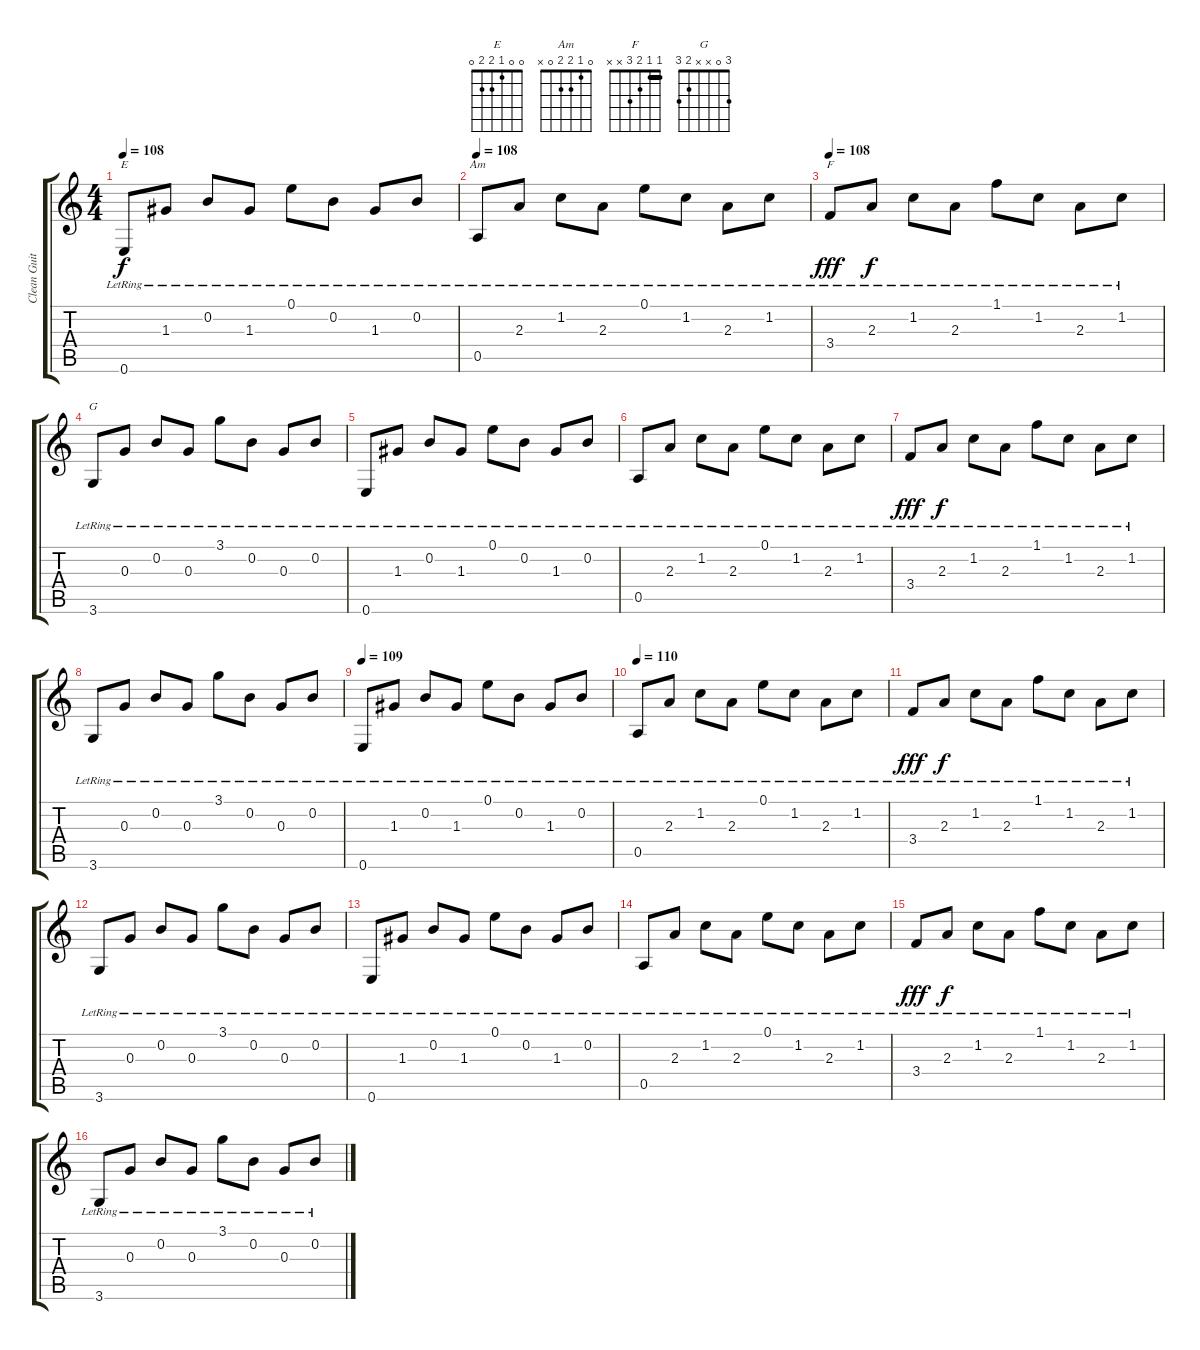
\track ("Clean Guitar" "Clean Guit") {instrument electricguitarclean}
\staff {score tabs}
\tuning (E4 B3 G3 D3 A2 E2) {hide}
\chord ("E" 0 0 1 2 2 0)
\chord ("Am" 0 1 2 2 0 x)
\chord ("F" 1 1 2 3 x x) {barre 1}
\chord ("G" 3 0 x x 2 3)
\ts (4 4)
\tempo 108
\clef g2
\ks c
0.6{lr}.8{ch "E" dy f} 1.3{lr}.8 0.2{lr}.8 1.3{lr}.8 0.1{lr}.8 0.2{lr}.8 1.3{lr}.8 0.2{lr}.8 |
\tempo 108
0.5{lr}.8{ch "Am"} 2.3{lr}.8 1.2{lr}.8 2.3{lr}.8 0.1{lr}.8 1.2{lr}.8 2.3{lr}.8 1.2{lr}.8 |
\tempo 108
3.4{lr}.8{ch "F" dy fff} 2.3{lr}.8{dy f} 1.2{lr}.8 2.3{lr}.8 1.1{lr}.8 1.2{lr}.8 2.3{lr}.8 1.2{lr}.8 |
3.6{lr}.8{ch "G"} 0.3{lr}.8 0.2{lr}.8 0.3{lr}.8 3.1{lr}.8 0.2{lr}.8 0.3{lr}.8 0.2{lr}.8 |
0.6{lr}.8 1.3{lr}.8 0.2{lr}.8 1.3{lr}.8 0.1{lr}.8 0.2{lr}.8 1.3{lr}.8 0.2{lr}.8 |
0.5{lr}.8 2.3{lr}.8 1.2{lr}.8 2.3{lr}.8 0.1{lr}.8 1.2{lr}.8 2.3{lr}.8 1.2{lr}.8 |
3.4{lr}.8{dy fff} 2.3{lr}.8{dy f} 1.2{lr}.8 2.3{lr}.8 1.1{lr}.8 1.2{lr}.8 2.3{lr}.8 1.2{lr}.8 |
3.6{lr}.8 0.3{lr}.8 0.2{lr}.8 0.3{lr}.8 3.1{lr}.8 0.2{lr}.8 0.3{lr}.8 0.2{lr}.8 |
\tempo 109
0.6{lr}.8 1.3{lr}.8 0.2{lr}.8 1.3{lr}.8 0.1{lr}.8 0.2{lr}.8 1.3{lr}.8 0.2{lr}.8 |
\tempo 110
0.5{lr}.8 2.3{lr}.8 1.2{lr}.8 2.3{lr}.8 0.1{lr}.8 1.2{lr}.8 2.3{lr}.8 1.2{lr}.8 |
3.4{lr}.8{dy fff} 2.3{lr}.8{dy f} 1.2{lr}.8 2.3{lr}.8 1.1{lr}.8 1.2{lr}.8 2.3{lr}.8 1.2{lr}.8 |
3.6{lr}.8 0.3{lr}.8 0.2{lr}.8 0.3{lr}.8 3.1{lr}.8 0.2{lr}.8 0.3{lr}.8 0.2{lr}.8 |
0.6{lr}.8 1.3{lr}.8 0.2{lr}.8 1.3{lr}.8 0.1{lr}.8 0.2{lr}.8 1.3{lr}.8 0.2{lr}.8 |
0.5{lr}.8 2.3{lr}.8 1.2{lr}.8 2.3{lr}.8 0.1{lr}.8 1.2{lr}.8 2.3{lr}.8 1.2{lr}.8 |
3.4{lr}.8{dy fff} 2.3{lr}.8{dy f} 1.2{lr}.8 2.3{lr}.8 1.1{lr}.8 1.2{lr}.8 2.3{lr}.8 1.2{lr}.8 |
3.6{lr}.8 0.3{lr}.8 0.2{lr}.8 0.3{lr}.8 3.1{lr}.8 0.2{lr}.8 0.3{lr}.8 0.2{lr}.8
